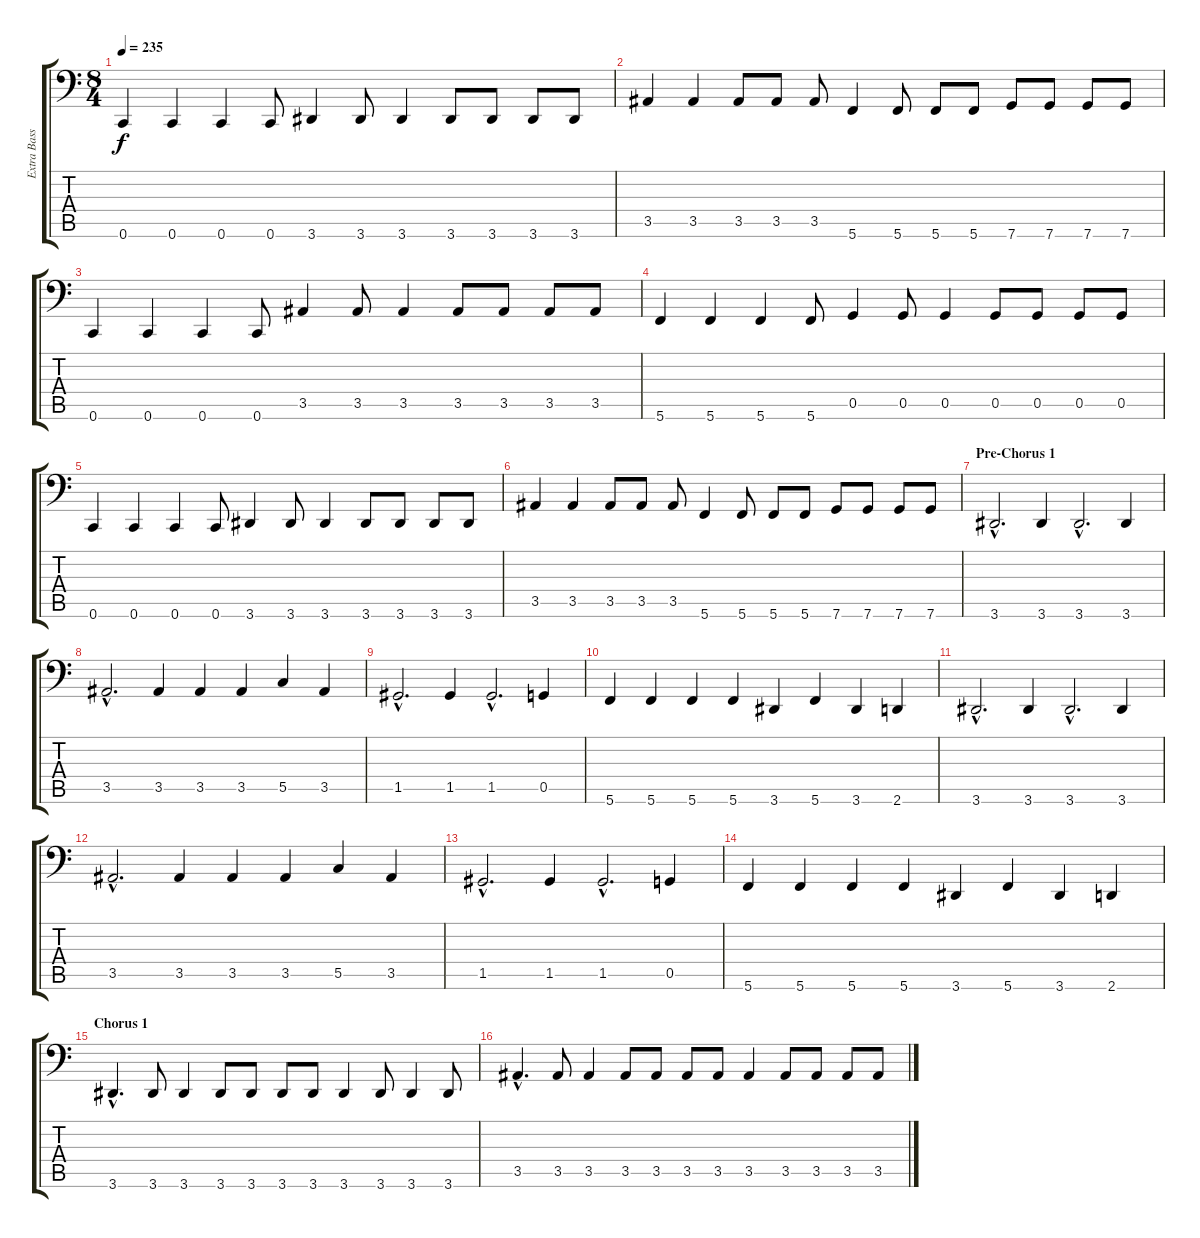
\track ("Extra Bass (Joe P.)" "Extra Bass") {instrument fretlessbass}
\staff {score tabs}
\tuning (D3 A2 F2 C2 G1 C1) {hide}
\ts (8 4)
\tempo 235
\clef f4
\ks c
0.6.4{dy f} 0.6.4 0.6.4 0.6.8 3.6.4 3.6.8 3.6.4 3.6.8 3.6.8 3.6.8 3.6.8 |
3.5.4 3.5.4 3.5.8 3.5.8 3.5.8 5.6.4 5.6.8 5.6.8 5.6.8 7.6.8 7.6.8 7.6.8 7.6.8 |
0.6.4 0.6.4 0.6.4 0.6.8 3.5.4 3.5.8 3.5.4 3.5.8 3.5.8 3.5.8 3.5.8 |
5.6.4 5.6.4 5.6.4 5.6.8 0.5.4 0.5.8 0.5.4 0.5.8 0.5.8 0.5.8 0.5.8 |
0.6.4 0.6.4 0.6.4 0.6.8 3.6.4 3.6.8 3.6.4 3.6.8 3.6.8 3.6.8 3.6.8 |
3.5.4 3.5.4 3.5.8 3.5.8 3.5.8 5.6.4 5.6.8 5.6.8 5.6.8 7.6.8 7.6.8 7.6.8 7.6.8 |
\section ("" "Pre-Chorus 1")
3.6{hac}.2{d} 3.6.4 3.6{hac}.2{d} 3.6.4 |
3.5{hac}.2{d} 3.5.4 3.5.4 3.5.4 5.5.4 3.5.4 |
1.5{hac}.2{d} 1.5.4 1.5{hac}.2{d} 0.5.4 |
5.6.4 5.6.4 5.6.4 5.6.4 3.6.4 5.6.4 3.6.4 2.6.4 |
3.6{hac}.2{d} 3.6.4 3.6{hac}.2{d} 3.6.4 |
3.5{hac}.2{d} 3.5.4 3.5.4 3.5.4 5.5.4 3.5.4 |
1.5{hac}.2{d} 1.5.4 1.5{hac}.2{d} 0.5.4 |
5.6.4 5.6.4 5.6.4 5.6.4 3.6.4 5.6.4 3.6.4 2.6.4 |
\section ("" "Chorus 1")
3.6{hac}.4{d} 3.6.8 3.6.4 3.6.8 3.6.8 3.6.8 3.6.8 3.6.4 3.6.8 3.6.4 3.6.8 |
3.5{hac}.4{d} 3.5.8 3.5.4 3.5.8 3.5.8 3.5.8 3.5.8 3.5.4 3.5.8 3.5.8 3.5.8 3.5.8
